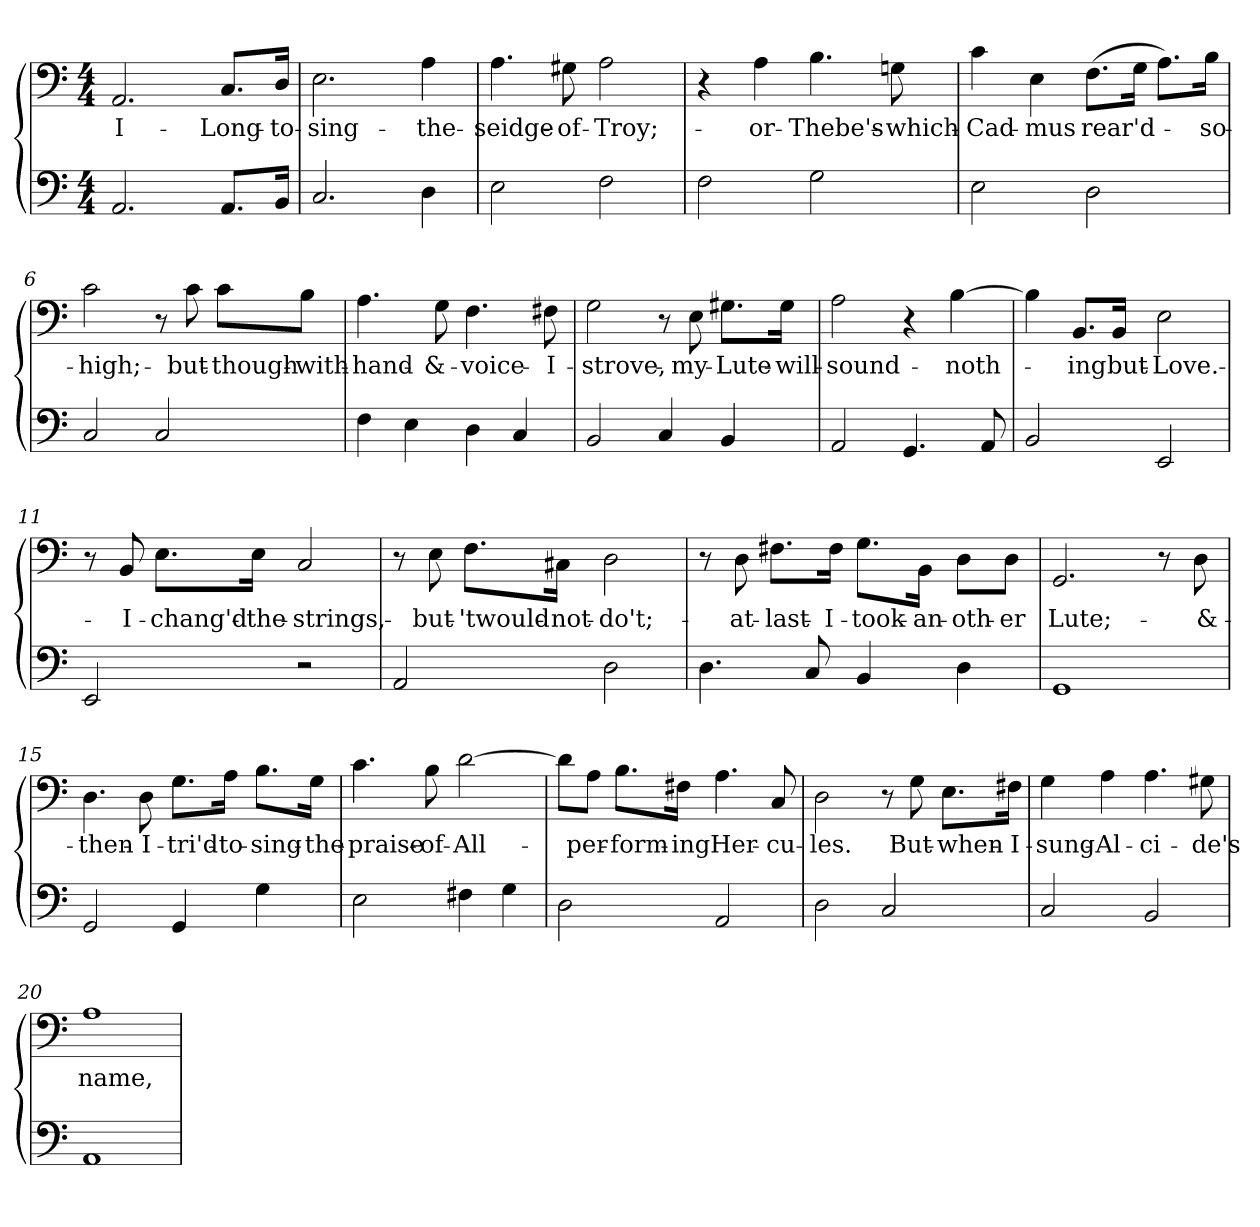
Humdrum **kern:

**kern	**kern	**text
*part2	*part1	*part1
*staff2	*staff1	*staff1
*clefF4	*clefF4	*
*k[]	*k[]	*
*C:	*C:	*
*M4/4	*M4/4	*
=1	=1	=1
2.AA/	2.AA/	I-
8.AA/L	8.C/L	Long-
16BB/Jk	16D/Jk	to-
=2	=2	=2
2.C/	2.E\	sing-
4D\	4A\	the-
=3	=3	=3
2E\	4.A\	seidge-
.	8G#X\	of-
!	!	!LO:LY:i
2F\	2A\	Troy;-
=4	=4	=4
2F\	4r	.
.	4A\	or-
!	!	!LO:LY:i
2G\	4.B\	Thebe's-
.	8Gn\	which-
=5	=5	=5
!	!	!LO:LY:i
2E\	4c\	Cad-
!	!	!LO:LY:i
.	4E\	-mus
2D\	(8.F\L	rear'd-
.	16G\Jk	.
.	8.A\L)	.
.	16B\Jk	so-
!!LO:LB:g=z
=6	=6	=6
2C/	2c\	high;-
2C/	8r	.
.	8c\	but-
.	8c\L	though-
.	8B\J	with-
=7	=7	=7
4F\	4.A\	hand-
4E\	.	.
.	8G\	&-
4D\	4.F\	voice-
4C/	.	.
.	8F#X\	I-
=8	=8	=8
2BB/	2G\	strove,-
4C/	8r	.
.	8E\	my-
4BB/	8.G#X\L	Lute-
.	16G#\Jk	will-
=9	=9	=9
2AA/	2A\	sound-
4.GG/	4r	.
.	[4B\	noth-
8AA/	.	.
=10	=10	=10
2BB/	4B\]	.
.	8.BB/L	-ing
.	16BB/Jk	but-
!	!	!LO:LY:i
2EE/	2E\	Love.-
!!LO:LB:g=z
=11	=11	=11
2EE/	8r	.
.	8BB/	I-
.	8.E\L	chang'd-
.	16E\Jk	the-
2r	2C/	strings,-
=12	=12	=12
2AA/	8r	.
.	8E\	but-
.	8.F\L	'twould-
.	16C#X\Jk	not-
2D\	2D\	do't;-
=13	=13	=13
4.D\	8r	.
.	8D\	at-
.	8.F#X\L	last-
8C/	.	.
.	16F#\Jk	I-
4BB/	8.G\L	took-
.	16BB\Jk	an-
4D\	8D\L	oth-
.	8D\J	-er
=14	=14	=14
1GG/	2.GG/	Lute;-
.	8r	.
.	8D\	&-
!!LO:LB:g=z
=15	=15	=15
2GG/	4.D\	then-
.	8D\	I-
4GG/	8.G\L	tri'd-
.	16A\Jk	to-
4G\	8.B\L	sing-
.	16G\Jk	the-
=16	=16	=16
2E\	4.c\	praise-
.	8B\	of-
4F#X\	[2d\	All-
4G\	.	.
=17	=17	=17
2D\	8d\L]	.
.	8A\J	-per-
.	8.B\L	-form-
.	16F#X\Jk	-ing
!	!	!LO:LY:i
2AA/	4.A\	Her-
!	!	!LO:LY:i
.	8C/	-cu-
=18	=18	=18
!	!	!LO:LY:i
2D\	2D\	-les.
2C/	8r	.
.	8G\	But-
.	8.E\L	when-
.	16F#X\Jk	I-
=19	=19	=19
2C/	4G\	sung-
!	!	!LO:LY:i
.	4A\	Al-
!	!	!LO:LY:i
2BB/	4.A\	-ci-
!	!	!LO:LY:i
.	8G#X\	-de's
!!LO:LB:g=z
=20	=20	=20
1AA/	1A\	name,-
=	=	=
*-	*-	*-
